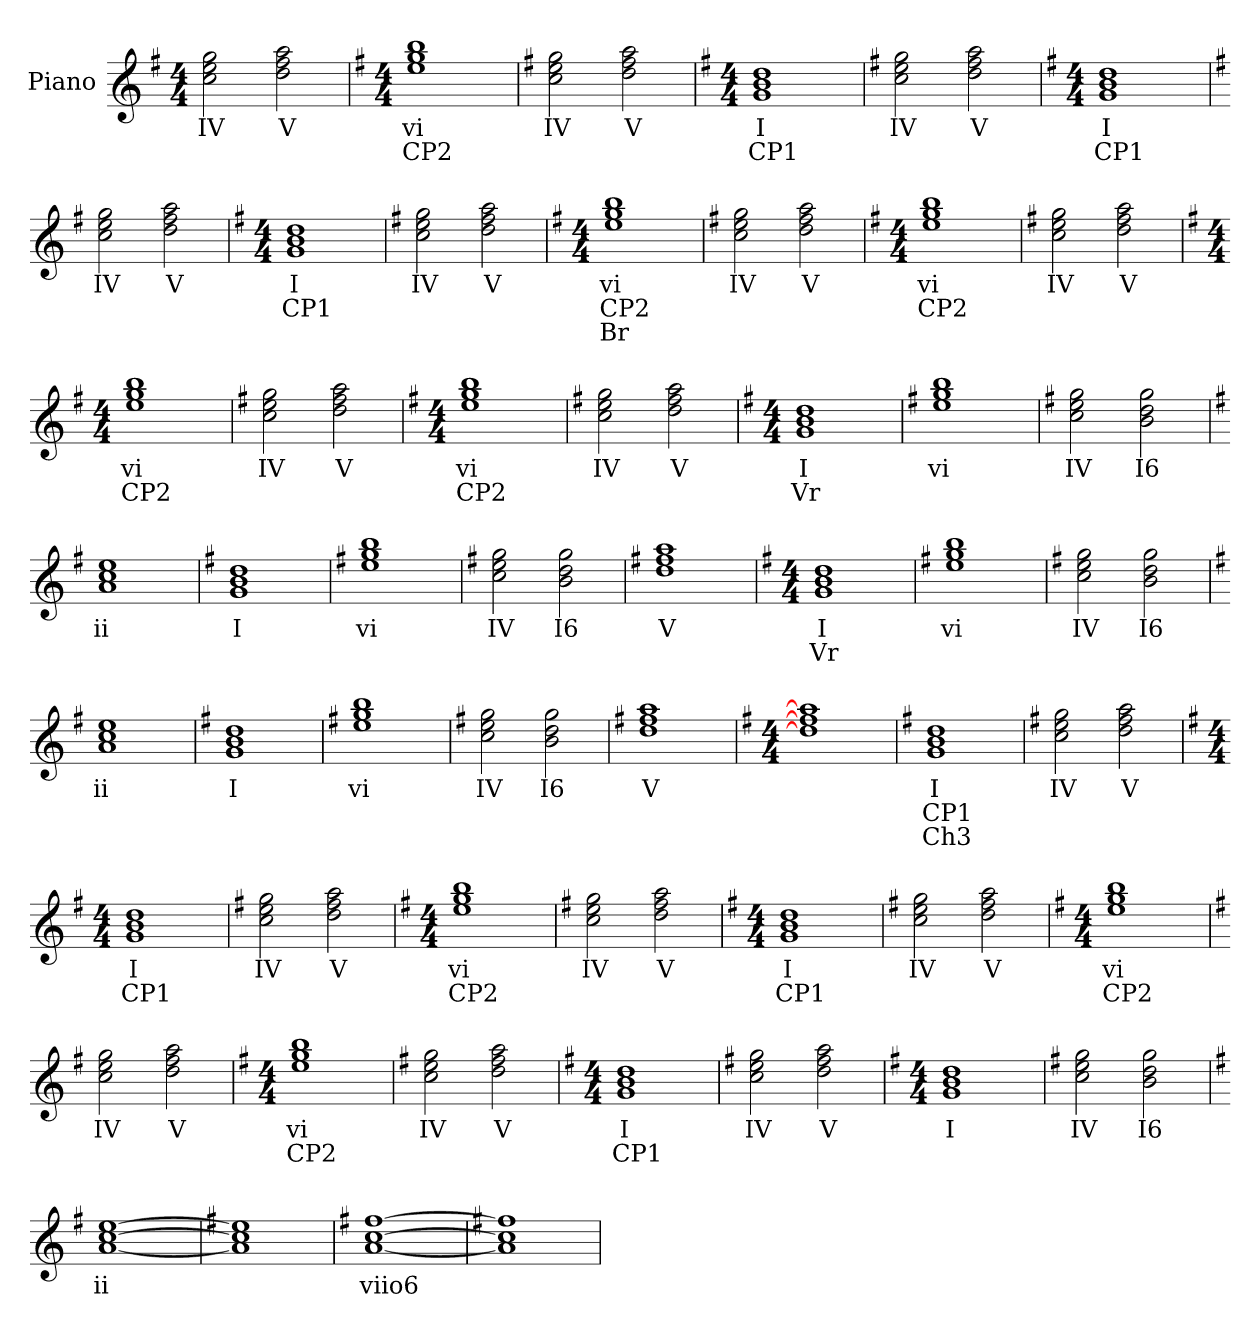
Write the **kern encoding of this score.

**kern	**text	**text	**text
*part1	*part1	*part1	*part1
*staff1	*staff1	*staff1	*staff1
*I"Piano	*	*	*
*I'Pno	*	*	*
*k[f#]	*	*	*
*G:	*	*	*
*M4/4	*	*	*
=	=	=	=
2cc 2ee 2gg	IV	.	.
2dd 2ff# 2aa	V	.	.
=	=	=	=
*k[f#]	*	*	*
*G:	*	*	*
*M4/4	*	*	*
1ee 1gg 1bb	vi	CP2	.
=	=	=	=
*k[f#]	*	*	*
*G:	*	*	*
2cc 2ee 2gg	IV	.	.
2dd 2ff# 2aa	V	.	.
=	=	=	=
*k[f#]	*	*	*
*G:	*	*	*
*M4/4	*	*	*
1g 1b 1dd	I	CP1	.
=	=	=	=
*k[f#]	*	*	*
*G:	*	*	*
2cc 2ee 2gg	IV	.	.
2dd 2ff# 2aa	V	.	.
=	=	=	=
*k[f#]	*	*	*
*G:	*	*	*
*M4/4	*	*	*
1g 1b 1dd	I	CP1	.
=	=	=	=
*k[f#]	*	*	*
*G:	*	*	*
2cc 2ee 2gg	IV	.	.
2dd 2ff# 2aa	V	.	.
=	=	=	=
*k[f#]	*	*	*
*G:	*	*	*
*M4/4	*	*	*
1g 1b 1dd	I	CP1	.
=	=	=	=
*k[f#]	*	*	*
*G:	*	*	*
2cc 2ee 2gg	IV	.	.
2dd 2ff# 2aa	V	.	.
=	=	=	=
*k[f#]	*	*	*
*G:	*	*	*
*M4/4	*	*	*
1ee 1gg 1bb	vi	CP2	Br
=	=	=	=
*k[f#]	*	*	*
*G:	*	*	*
2cc 2ee 2gg	IV	.	.
2dd 2ff# 2aa	V	.	.
=	=	=	=
*k[f#]	*	*	*
*G:	*	*	*
*M4/4	*	*	*
1ee 1gg 1bb	vi	CP2	.
=	=	=	=
*k[f#]	*	*	*
*G:	*	*	*
2cc 2ee 2gg	IV	.	.
2dd 2ff# 2aa	V	.	.
=	=	=	=
*k[f#]	*	*	*
*G:	*	*	*
*M4/4	*	*	*
1ee 1gg 1bb	vi	CP2	.
=	=	=	=
*k[f#]	*	*	*
*G:	*	*	*
2cc 2ee 2gg	IV	.	.
2dd 2ff# 2aa	V	.	.
=	=	=	=
*k[f#]	*	*	*
*G:	*	*	*
*M4/4	*	*	*
1ee 1gg 1bb	vi	CP2	.
=	=	=	=
*k[f#]	*	*	*
*G:	*	*	*
2cc 2ee 2gg	IV	.	.
2dd 2ff# 2aa	V	.	.
=	=	=	=
*k[f#]	*	*	*
*G:	*	*	*
*M4/4	*	*	*
1g 1b 1dd	I	Vr	.
=	=	=	=
*k[f#]	*	*	*
*G:	*	*	*
1ee 1gg 1bb	vi	.	.
=	=	=	=
*k[f#]	*	*	*
*G:	*	*	*
2cc 2ee 2gg	IV	.	.
2b 2dd 2gg	I6	.	.
=	=	=	=
*k[f#]	*	*	*
*G:	*	*	*
1a 1cc 1ee	ii	.	.
=	=	=	=
*k[f#]	*	*	*
*G:	*	*	*
1g 1b 1dd	I	.	.
=	=	=	=
*k[f#]	*	*	*
*G:	*	*	*
1ee 1gg 1bb	vi	.	.
=	=	=	=
*k[f#]	*	*	*
*G:	*	*	*
2cc 2ee 2gg	IV	.	.
2b 2dd 2gg	I6	.	.
=	=	=	=
*k[f#]	*	*	*
*G:	*	*	*
1dd 1ff# 1aa	V	.	.
=	=	=	=
*k[f#]	*	*	*
*G:	*	*	*
*M4/4	*	*	*
1g 1b 1dd	I	Vr	.
=	=	=	=
*k[f#]	*	*	*
*G:	*	*	*
1ee 1gg 1bb	vi	.	.
=	=	=	=
*k[f#]	*	*	*
*G:	*	*	*
2cc 2ee 2gg	IV	.	.
2b 2dd 2gg	I6	.	.
=	=	=	=
*k[f#]	*	*	*
*G:	*	*	*
1a 1cc 1ee	ii	.	.
=	=	=	=
*k[f#]	*	*	*
*G:	*	*	*
1g 1b 1dd	I	.	.
=	=	=	=
*k[f#]	*	*	*
*G:	*	*	*
1ee 1gg 1bb	vi	.	.
=	=	=	=
*k[f#]	*	*	*
*G:	*	*	*
2cc 2ee 2gg	IV	.	.
2b 2dd 2gg	I6	.	.
=	=	=	=
*k[f#]	*	*	*
*G:	*	*	*
1dd 1ff# 1aa	V	.	.
=	=	=	=
*k[f#]	*	*	*
*G:	*	*	*
*M4/4	*	*	*
1dd] 1ff#] 1aa]	.	.	.
=	=	=	=
*k[f#]	*	*	*
*G:	*	*	*
1g 1b 1dd	I	CP1	Ch3
=	=	=	=
*k[f#]	*	*	*
*G:	*	*	*
2cc 2ee 2gg	IV	.	.
2dd 2ff# 2aa	V	.	.
=	=	=	=
*k[f#]	*	*	*
*G:	*	*	*
*M4/4	*	*	*
1g 1b 1dd	I	CP1	.
=	=	=	=
*k[f#]	*	*	*
*G:	*	*	*
2cc 2ee 2gg	IV	.	.
2dd 2ff# 2aa	V	.	.
=	=	=	=
*k[f#]	*	*	*
*G:	*	*	*
*M4/4	*	*	*
1ee 1gg 1bb	vi	CP2	.
=	=	=	=
*k[f#]	*	*	*
*G:	*	*	*
2cc 2ee 2gg	IV	.	.
2dd 2ff# 2aa	V	.	.
=	=	=	=
*k[f#]	*	*	*
*G:	*	*	*
*M4/4	*	*	*
1g 1b 1dd	I	CP1	.
=	=	=	=
*k[f#]	*	*	*
*G:	*	*	*
2cc 2ee 2gg	IV	.	.
2dd 2ff# 2aa	V	.	.
=	=	=	=
*k[f#]	*	*	*
*G:	*	*	*
*M4/4	*	*	*
1ee 1gg 1bb	vi	CP2	.
=	=	=	=
*k[f#]	*	*	*
*G:	*	*	*
2cc 2ee 2gg	IV	.	.
2dd 2ff# 2aa	V	.	.
=	=	=	=
*k[f#]	*	*	*
*G:	*	*	*
*M4/4	*	*	*
1ee 1gg 1bb	vi	CP2	.
=	=	=	=
*k[f#]	*	*	*
*G:	*	*	*
2cc 2ee 2gg	IV	.	.
2dd 2ff# 2aa	V	.	.
=	=	=	=
*k[f#]	*	*	*
*G:	*	*	*
*M4/4	*	*	*
1g 1b 1dd	I	CP1	.
=	=	=	=
*k[f#]	*	*	*
*G:	*	*	*
2cc 2ee 2gg	IV	.	.
2dd 2ff# 2aa	V	.	.
=	=	=	=
*k[f#]	*	*	*
*G:	*	*	*
*M4/4	*	*	*
1g 1b 1dd	I	.	.
=	=	=	=
*k[f#]	*	*	*
*G:	*	*	*
2cc 2ee 2gg	IV	.	.
2b 2dd 2gg	I6	.	.
=	=	=	=
*k[f#]	*	*	*
*G:	*	*	*
[1a [1cc [1ee	ii	.	.
=	=	=	=
*k[f#]	*	*	*
*G:	*	*	*
1a] 1cc] 1ee]	.	.	.
=	=	=	=
*k[f#]	*	*	*
*G:	*	*	*
[1a [1cc [1ff#	viio6	.	.
=	=	=	=
*k[f#]	*	*	*
*G:	*	*	*
1a] 1cc] 1ff#]	.	.	.
=	=	=	=
*-	*-	*-	*-
